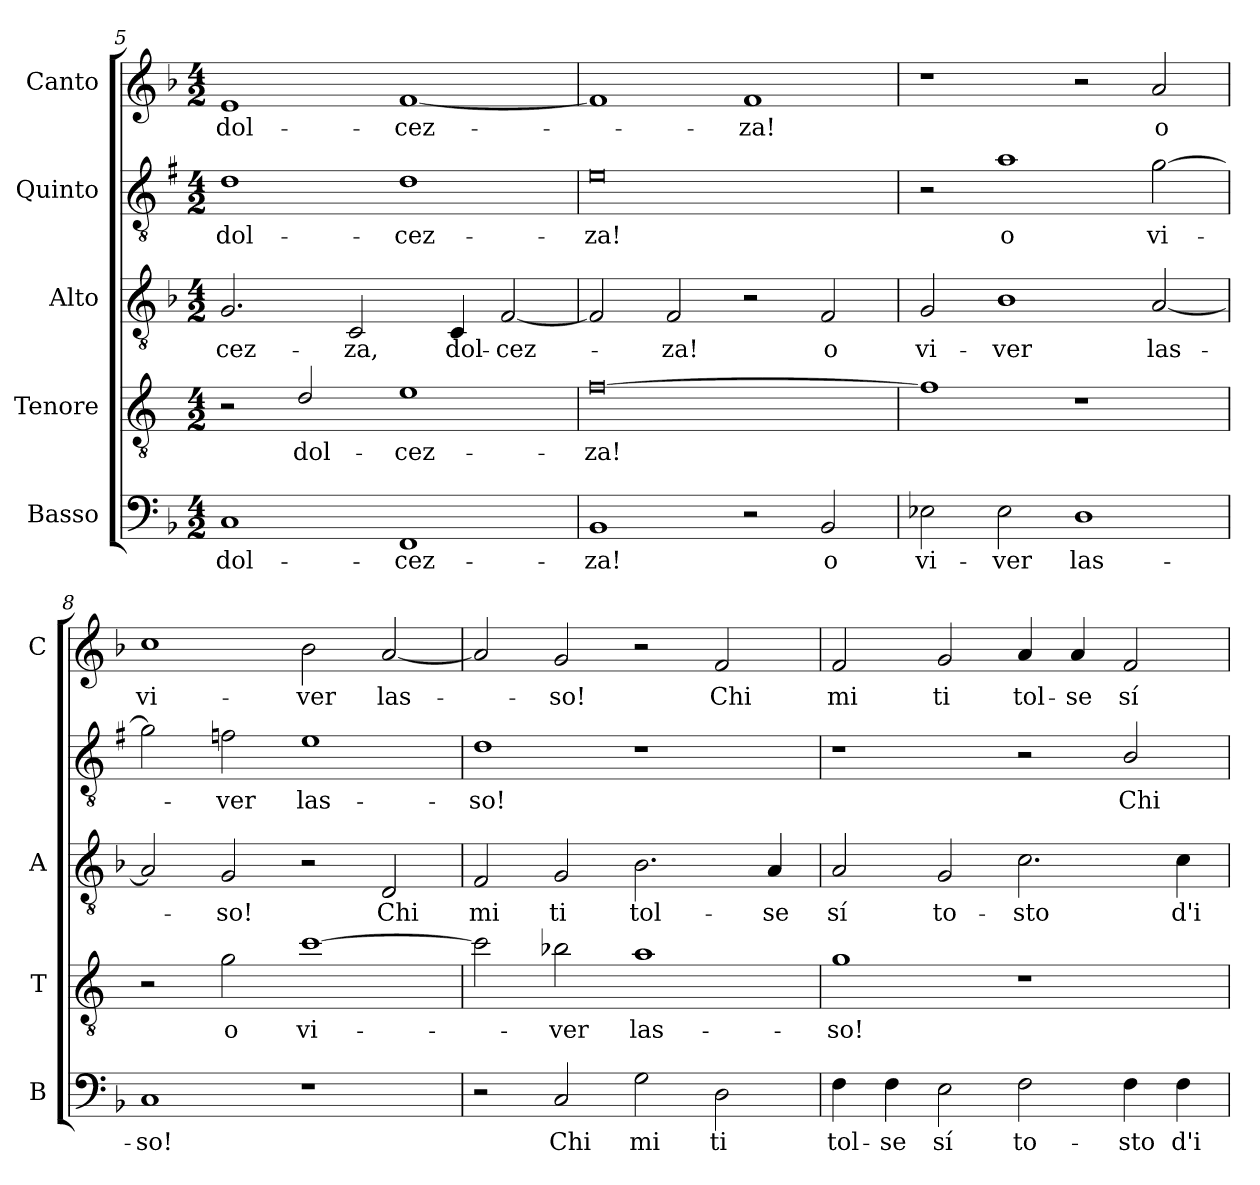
**kern	**text	**kern	**text	**kern	**text	**kern	**text	**kern	**text
*part5	*part5	*part4	*part4	*part3	*part3	*part2	*part2	*part1	*part1
*staff5	*staff5	*staff4	*staff4	*staff3	*staff3	*staff2	*staff2	*staff1	*staff1
*I"Basso	*	*I"Tenore	*	*I"Alto	*	*I"Quinto	*	*I"Canto	*
*I'B	*	*I'T	*	*I'A	*	*	*	*I'C	*
!!LO:LB:g=z
*clefF4	*	*clefGv2	*	*clefGv2	*	*clefGv2	*	*clefG2	*
*	*	*ITrd4c7	*	*	*	*ITrd1c2	*	*	*
*k[b-]	*	*k[b-]	*	*k[b-]	*	*k[b-]	*	*k[b-]	*
*F:	*	*F:	*	*F:	*	*F:	*	*F:	*
*M4/2	*	*M4/2	*	*M4/2	*	*M4/2	*	*M4/2	*
=5	=5	=5	=5	=5	=5	=5	=5	=5	=5
!	!LO:LY:b	!	!	!	!LO:LY:b	!	!LO:LY:b	!	!LO:LY:b
1C	dol-	2r	.	2.G/	-cez-	1c	dol-	1e	dol-
!	!	!	!LO:LY:b	!	!	!	!	!	!
.	.	2G/	dol-	.	.	.	.	.	.
!	!	!	!	!	!LO:LY:b	!	!	!	!
.	.	.	.	2C/	-za,	.	.	.	.
!	!LO:LY:b	!	!LO:LY:b	!	!	!	!LO:LY:b	!	!LO:LY:b
1FF	-cez-	1A	-cez-	.	.	1c	-cez-	[1f	-cez-
!	!	!	!	!	!LO:LY:b	!	!	!	!
.	.	.	.	4C/	dol-	.	.	.	.
!	!	!	!	!	!LO:LY:b	!	!	!	!
.	.	.	.	[2F/	-cez-	.	.	.	.
=6	=6	=6	=6	=6	=6	=6	=6	=6	=6
!	!LO:LY:b	!	!LO:LY:b	!	!	!	!LO:LY:b	!	!
1BB-	-za!	[0B-	-za!	2F/]	.	0d	-za!	1f]	.
!	!	!	!	!	!LO:LY:b	!	!	!	!
.	.	.	.	2F/	-za!	.	.	.	.
!	!	!	!	!	!	!	!	!	!LO:LY:b
2r	.	.	.	2r	.	.	.	1f	-za!
!	!LO:LY:b	!	!	!	!LO:LY:b	!	!	!	!
2BB-/	o	.	.	2F/	o	.	.	.	.
=7	=7	=7	=7	=7	=7	=7	=7	=7	=7
!	!LO:LY:b	!	!	!	!LO:LY:b	!	!	!	!
2E-X\	vi-	1B-]	.	2G/	vi-	2r	.	1r	.
!	!LO:LY:b	!	!	!	!LO:LY:b	!	!LO:LY:b	!	!
2E-\	-ver	.	.	1B-	-ver	1g	o	.	.
!	!LO:LY:b	!	!	!	!	!	!	!	!
1D	las-	1r	.	.	.	.	.	2r	.
!	!	!	!	!	!LO:LY:b	!	!LO:LY:b	!	!LO:LY:b
.	.	.	.	[2A/	las-	[2f\	vi-	2a/	o
=8	=8	=8	=8	=8	=8	=8	=8	=8	=8
!	!LO:LY:b	!	!	!	!	!	!	!	!LO:LY:b
1C	-so!	2r	.	2A/]	.	2f\]	.	1cc	vi-
!	!	!	!LO:LY:b	!	!LO:LY:b	!	!LO:LY:b	!	!
.	.	2c\	o	2G/	-so!	2e-X\	-ver	.	.
!	!	!	!LO:LY:b	!	!	!	!LO:LY:b	!	!LO:LY:b
1r	.	[1f	vi-	2r	.	1d	las-	2b-\	-ver
!	!	!	!	!	!LO:LY:b	!	!	!	!LO:LY:b
.	.	.	.	2D/	Chi	.	.	[2a/	las-
=9	=9	=9	=9	=9	=9	=9	=9	=9	=9
!	!	!	!	!	!LO:LY:b	!	!LO:LY:b	!	!
2r	.	2f\]	.	2F/	mi	1c	-so!	2a/]	.
!	!LO:LY:b	!	!LO:LY:b	!	!LO:LY:b	!	!	!	!LO:LY:b
2C/	Chi	2e-X\	-ver	2G/	ti	.	.	2g/	-so!
!	!LO:LY:b	!	!LO:LY:b	!	!LO:LY:b	!	!	!	!
2G\	mi	1d	las-	2.B-\	tol-	1r	.	2r	.
!	!LO:LY:b	!	!	!	!	!	!	!	!LO:LY:b
2D\	ti	.	.	.	.	.	.	2f/	Chi
!	!	!	!	!	!LO:LY:b	!	!	!	!
.	.	.	.	4A/	-se	.	.	.	.
!!LO:PB:g=z
=10	=10	=10	=10	=10	=10	=10	=10	=10	=10
!	!LO:LY:b	!	!LO:LY:b	!	!LO:LY:b	!	!	!	!LO:LY:b
4F\	tol-	1c	-so!	2A/	sí	1r	.	2f/	mi
!	!LO:LY:b	!	!	!	!	!	!	!	!
4F\	-se	.	.	.	.	.	.	.	.
!	!LO:LY:b	!	!	!	!LO:LY:b	!	!	!	!LO:LY:b
2E\	sí	.	.	2G/	to-	.	.	2g/	ti
!	!LO:LY:b	!	!	!	!LO:LY:b	!	!	!	!LO:LY:b
2F\	to-	1r	.	2.c\	-sto	2r	.	4a/	tol-
!	!	!	!	!	!	!	!	!	!LO:LY:b
.	.	.	.	.	.	.	.	4a/	-se
!	!LO:LY:b	!	!	!	!	!	!LO:LY:b	!	!LO:LY:b
4F\	-sto	.	.	.	.	2A/	Chi	2f/	sí
!	!LO:LY:b	!	!	!	!LO:LY:b	!	!	!	!
4F\	d'i-	.	.	4c\	d'i-	.	.	.	.
=	=	=	=	=	=	=	=	=	=
*-	*-	*-	*-	*-	*-	*-	*-	*-	*-
